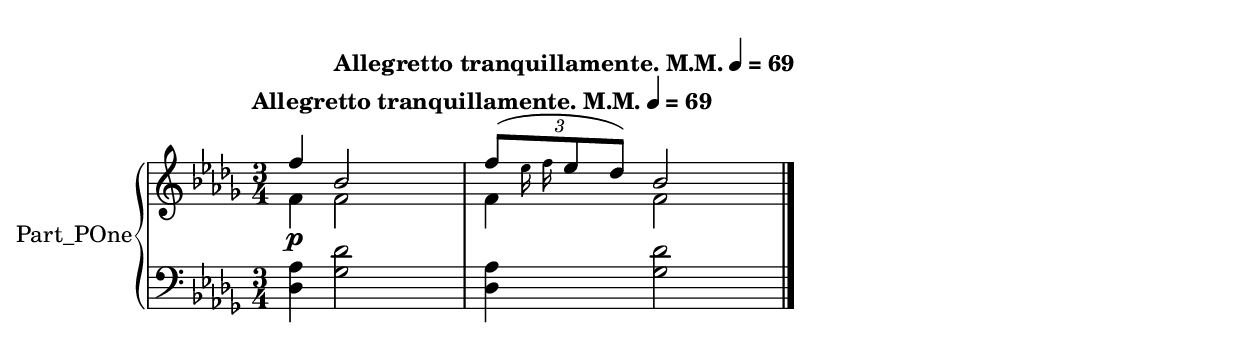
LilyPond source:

\version "2.24.4"

\header {
}

\paper {
  % horizontal-shift = 0.0\mm
  % indent = 0.0\mm
  % short-indent = 0.0\mm
  
  % markup-system-spacing-padding = 0.0\mm
  % between-system-space = 0.0\mm
  % page-top-space = 0.0\mm
  
  % page-count = -1
  % system-count = -1
  
  % oddHeaderMarkup = ""
  % evenHeaderMarkup = ""
  % oddFooterMarkup = ""
  % evenFooterMarkup = ""
}

\layout {
  \context { \Score
    autoBeaming = ##f % to display tuplets brackets
  }
  \context { \Voice
  }
}

Part_POne_Staff_One_Voice_One = \absolute {
  \language "nederlands"
  
  \clef "treble"
  \key des \major
  \numericTimeSignature \time 3/4
  \stemUp f''4 \p \tempo \markup {
    "Allegretto tranquillamente. M.M."\concat {
       \smaller \general-align #Y #DOWN \note {4} #UP
      " = "
      69
    } % concat
  }
  bes'2  % noteIsFollowedByGraceNotesGroup
  
  %{ begin kMeasureKindOverFlowing, measure 2, % measureCurrentPositionInMeasure: pim 1/1 %}
  \once \omit TupletBracket
  \tuplet 3/2 {  %{ tupletNumber: 1, tupleFactor: 3/2, line 188 %}  f''8 [  %{ beam 1, line 202 %}
  \< ( \grace { \stemDown ees''16  f''16 } \stemUp ees''8 \stemDown \stemUp des'' ]  %{ beam 1, line 280 %}
  ) } bes'2
  \bar "|."  %{ b333 visitStart (S_msrBarLine& elt) %}
  
  %{ end kMeasureKindOverFlowing, measure  %}
}

Part_POne_Staff_One_Voice_Two = \absolute {
  \language "nederlands"
  
  \clef "treble"
  \key des \major
  \numericTimeSignature \time 3/4
  \tempo \markup {
    "Allegretto tranquillamente. M.M."\concat {
       \smaller \general-align #Y #DOWN \note {4} #UP
      " = "
      69
    } % concat
  }
  \stemDown f'4 f'2 f'4 f'2 \!
  \bar "|."  %{ b333 visitStart (S_msrBarLine& elt) %}
   | % 1
  \barNumberCheck #3
}

Part_POne_Staff_Two_Voice_Five = \absolute {
  \language "nederlands"
  
  \clef "bass"
  \key des \major
  \numericTimeSignature \time 3/4
  \tempo \markup {
    "Allegretto tranquillamente. M.M."\concat {
       \smaller \general-align #Y #DOWN \note {4} #UP
      " = "
      69
    } % concat
  }
  \stemDown  < des aes > 4  < ges des' > 2  < des aes > 4  < ges des' > 2
  \bar "|."  %{ b333 visitStart (S_msrBarLine& elt) %}
   | % 3
  \barNumberCheck #3
}

\book {

  \score {
    <<
    
      
      
      
      <<
      
        \new PianoStaff
        \with {
          instrumentName = "Part_POne"
          shortInstrumentName = "Pno."
        }
        
        <<
        
          \new Staff  = "Part_POne_Staff_One"
          \with {
          }
          <<
            \context Voice = "Part_POne_Staff_One_Voice_One" <<
              \voiceOne % out of 2 regular voices
              \Part_POne_Staff_One_Voice_One
            >>
            \context Voice = "Part_POne_Staff_One_Voice_Two" <<
              \voiceTwo % out of 2 regular voices
              \Part_POne_Staff_One_Voice_Two
            >>
          >>
          
          \new Staff  = "Part_POne_Staff_Two"
          \with {
          }
          <<
            \context Voice = "Part_POne_Staff_Two_Voice_Five" <<
              \Part_POne_Staff_Two_Voice_Five
            >>
          >>
        >>
      
      
      >>
    
    >>
    
    \layout {
      \context { \Score
        autoBeaming = ##f % to display tuplets brackets
      }
      \context { \Voice
      }
    }
    
    \midi {
      \tempo 16 = 360
    }
  }
  
}
